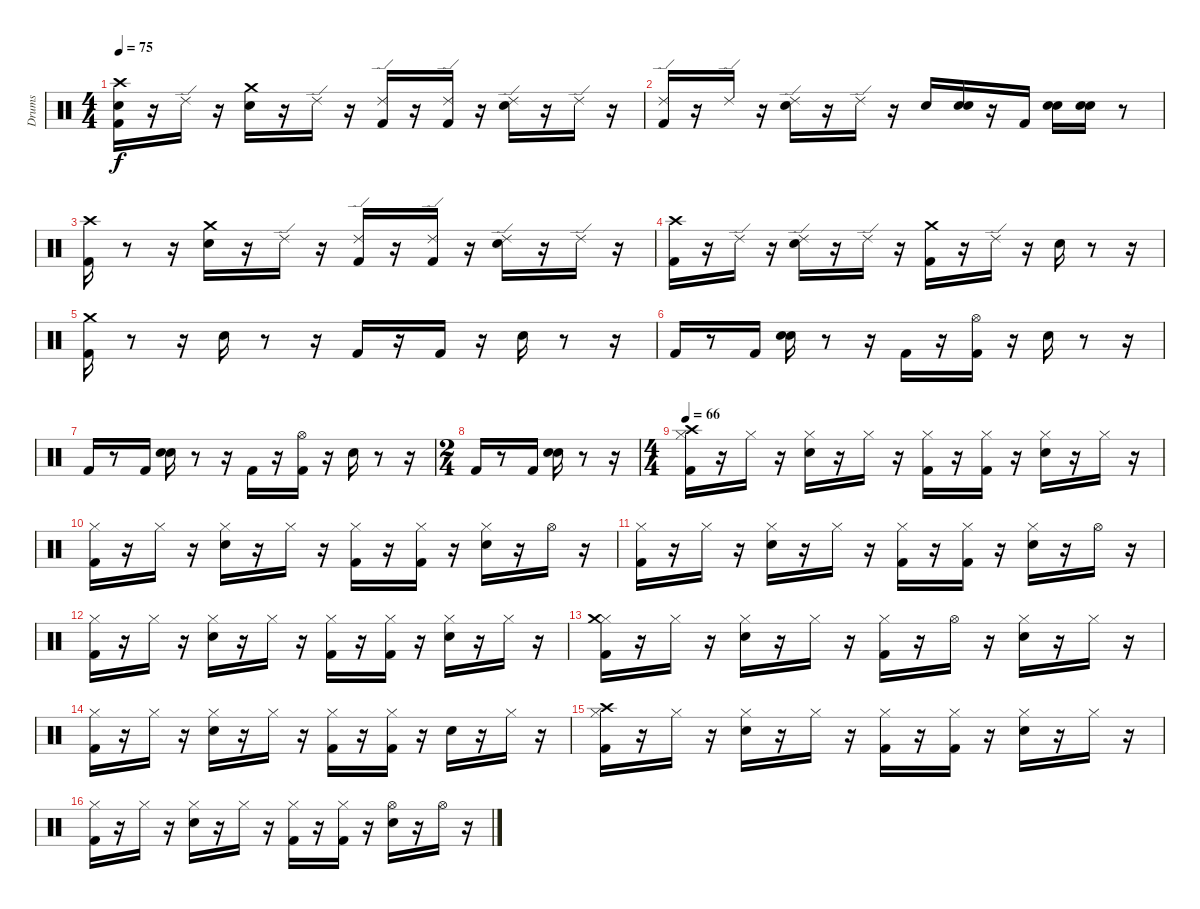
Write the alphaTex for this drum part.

\track ("Drums" "Drums") {instrument percussion}
\staff {score}
\articulation defaults
\ts (4 4)
\tempo 75
\clef neutral
\ks c
("Snare (hit)" "Kick (hit) 2" "Crash high (hit)").16{dy f} r.16 "Ride (edge) 2".16 r.16 ("Electric Snare (hit)" "Crash medium (hit)").16 r.16 "Ride (edge) 2".16 r.16 ("Kick (hit) 2" "Ride (edge) 2").16 r.16 ("Kick (hit) 2" "Ride (edge) 2").16 r.16 ("Electric Snare (hit)" "Ride (edge) 2").16 r.16 "Ride (edge) 2".16 r.16 |
("Kick (hit) 2" "Ride (edge) 2").16 r.16 "Ride (edge) 2".16 r.16 ("Electric Snare (hit)" "Ride (edge) 2").16 r.16 "Ride (edge) 2".16 r.16 "Electric Snare (hit)".16 ("Snare (hit)" "Electric Snare (hit)").16 r.16 "Kick (hit) 2".16 ("Snare (hit)" "Electric Snare (hit)").16 ("Snare (hit)" "Electric Snare (hit)").16 r.8 |
("Kick (hit) 2" "Crash high (hit)").16 r.8 r.16 ("Electric Snare (hit)" "Crash medium (hit)").16 r.16 "Ride (edge) 2".16 r.16 ("Kick (hit) 2" "Ride (edge) 2").16 r.16 ("Kick (hit) 2" "Ride (edge) 2").16 r.16 ("Electric Snare (hit)" "Ride (edge) 2").16 r.16 "Ride (edge) 2".16 r.16 |
("Kick (hit) 2" "Crash high (hit)").16 r.16 "Ride (edge) 2".16 r.16 ("Electric Snare (hit)" "Ride (edge) 2").16 r.16 "Ride (edge) 2".16 r.16 ("Kick (hit) 2" "Crash medium (hit)").16 r.16 "Ride (edge) 2".16 r.16 "Electric Snare (hit)".16 r.8 r.16 |
("Kick (hit) 2" "Crash medium (hit)").16 r.8 r.16 "Electric Snare (hit)".16 r.8 r.16 "Kick (hit) 2".16 r.16 "Kick (hit) 2".16 r.16 "Electric Snare (hit)".16 r.8 r.16 |
"Kick (hit) 2".16 r.8 "Kick (hit) 2".16 ("Snare (hit)" "Electric Snare (hit)").16 r.8 r.16 "Kick (hit) 2".16 r.16 ("Kick (hit) 2" "Hi-Hat (open)").16 r.16 "Electric Snare (hit)".16 r.8 r.16 |
"Kick (hit) 2".16 r.8 "Kick (hit) 2".16 ("Snare (hit)" "Electric Snare (hit)").16 r.8 r.16 "Kick (hit) 2".16 r.16 ("Kick (hit) 2" "Hi-Hat (open)").16 r.16 "Electric Snare (hit)".16 r.8 r.16 |
\ts (2 4)
"Kick (hit) 2".16 r.8 "Kick (hit) 2".16 ("Snare (hit)" "Electric Snare (hit)").16 r.8 r.16 |
\ts (4 4)
\tempo 66
("Kick (hit) 2" "Hi-Hat (closed)" "Crash high (hit)").16 r.16 "Hi-Hat (closed)".16 r.16 ("Electric Snare (hit)" "Hi-Hat (closed)").16 r.16 "Hi-Hat (closed)".16 r.16 ("Kick (hit) 2" "Hi-Hat (closed)").16 r.16 ("Kick (hit) 2" "Hi-Hat (closed)").16 r.16 ("Electric Snare (hit)" "Hi-Hat (closed)").16 r.16 "Hi-Hat (closed)".16 r.16 |
("Kick (hit) 2" "Hi-Hat (closed)").16 r.16 "Hi-Hat (closed)".16 r.16 ("Electric Snare (hit)" "Hi-Hat (closed)").16 r.16 "Hi-Hat (closed)".16 r.16 ("Kick (hit) 2" "Hi-Hat (closed)").16 r.16 ("Kick (hit) 2" "Hi-Hat (closed)").16 r.16 ("Electric Snare (hit)" "Hi-Hat (closed)").16 r.16 "Hi-Hat (open)".16 r.16 |
("Kick (hit) 2" "Hi-Hat (closed)").16 r.16 "Hi-Hat (closed)".16 r.16 ("Electric Snare (hit)" "Hi-Hat (closed)").16 r.16 "Hi-Hat (closed)".16 r.16 ("Kick (hit) 2" "Hi-Hat (closed)").16 r.16 ("Kick (hit) 2" "Hi-Hat (closed)").16 r.16 ("Electric Snare (hit)" "Hi-Hat (closed)").16 r.16 "Hi-Hat (open)".16 r.16 |
("Kick (hit) 2" "Hi-Hat (closed)").16 r.16 "Hi-Hat (closed)".16 r.16 ("Electric Snare (hit)" "Hi-Hat (closed)").16 r.16 "Hi-Hat (closed)".16 r.16 ("Kick (hit) 2" "Hi-Hat (closed)").16 r.16 ("Kick (hit) 2" "Hi-Hat (closed)").16 r.16 ("Electric Snare (hit)" "Hi-Hat (closed)").16 r.16 "Hi-Hat (closed)".16 r.16 |
("Kick (hit) 2" "Hi-Hat (closed)" "Crash medium (hit)").16 r.16 "Hi-Hat (closed)".16 r.16 ("Electric Snare (hit)" "Hi-Hat (closed)").16 r.16 "Hi-Hat (closed)".16 r.16 ("Kick (hit) 2" "Hi-Hat (closed)").16 r.16 "Hi-Hat (open)".16 r.16 ("Electric Snare (hit)" "Hi-Hat (closed)").16 r.16 "Hi-Hat (closed)".16 r.16 |
("Kick (hit) 2" "Hi-Hat (closed)").16 r.16 "Hi-Hat (closed)".16 r.16 ("Electric Snare (hit)" "Hi-Hat (closed)").16 r.16 "Hi-Hat (closed)".16 r.16 ("Kick (hit) 2" "Hi-Hat (closed)").16 r.16 ("Kick (hit) 2" "Hi-Hat (closed)").16 r.16 "Electric Snare (hit)".16 r.16 "Hi-Hat (closed)".16 r.16 |
("Kick (hit) 2" "Hi-Hat (closed)" "Crash high (hit)").16 r.16 "Hi-Hat (closed)".16 r.16 ("Electric Snare (hit)" "Hi-Hat (closed)").16 r.16 "Hi-Hat (closed)".16 r.16 ("Kick (hit) 2" "Hi-Hat (closed)").16 r.16 ("Kick (hit) 2" "Hi-Hat (closed)").16 r.16 ("Electric Snare (hit)" "Hi-Hat (closed)").16 r.16 "Hi-Hat (closed)".16 r.16 |
("Kick (hit) 2" "Hi-Hat (closed)").16 r.16 "Hi-Hat (closed)".16 r.16 ("Electric Snare (hit)" "Hi-Hat (closed)").16 r.16 "Hi-Hat (closed)".16 r.16 ("Kick (hit) 2" "Hi-Hat (closed)").16 r.16 ("Kick (hit) 2" "Hi-Hat (closed)").16 r.16 ("Electric Snare (hit)" "Hi-Hat (open)").16 r.16 "Hi-Hat (open)".16 r.16
